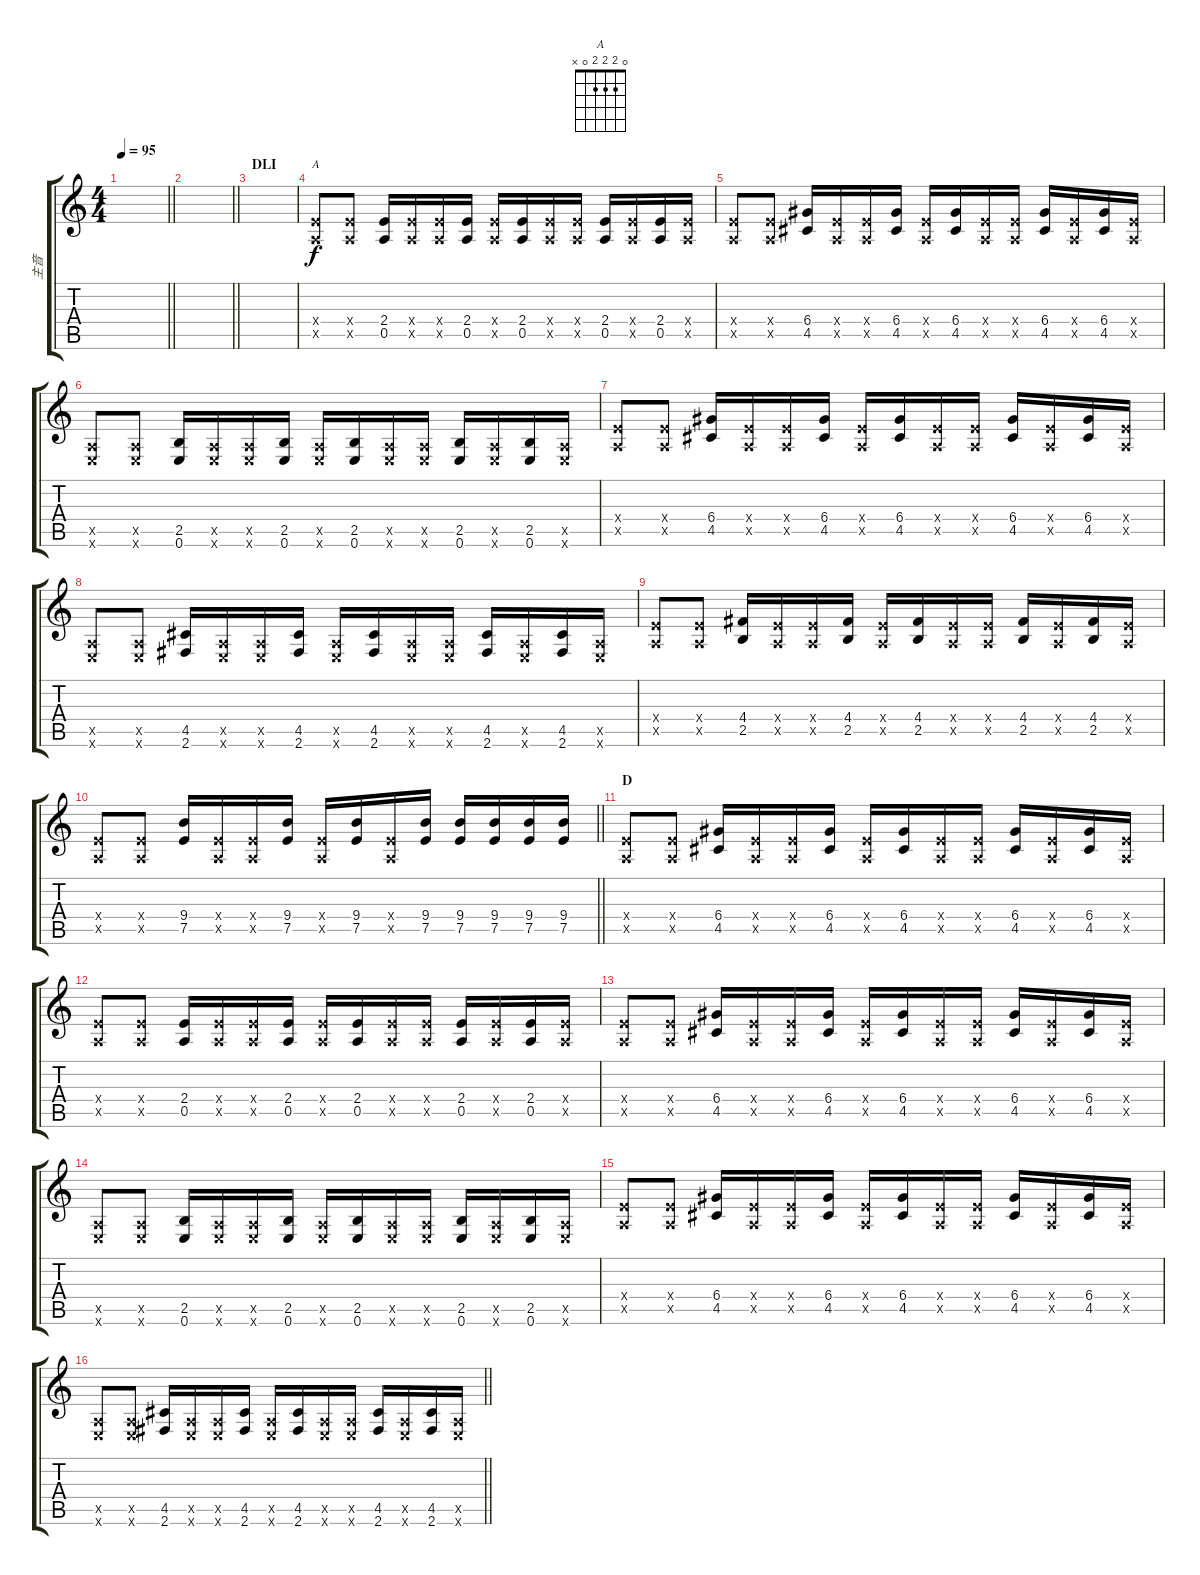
\track ("主音" "主音") {instrument distortionguitar}
\staff {score tabs}
\tuning (E4 B3 G3 D3 A2 E2) {hide}
\chord ("A" 0 2 2 2 0 x)
\ts (4 4)
\tempo 95
\clef g2
\barLineRight lightlight
\ks c
|
\section ("" "")
\barLineRight lightlight
|
\section ("" "DLI")
|
(2.4{x} 0.5{x}).8{ch "A" volume 14} (2.4{x} 0.5{x}).8 (2.4 0.5).16 (2.4{x} 0.5{x}).16 (2.4{x} 0.5{x}).16 (2.4 0.5).16 (2.4{x} 0.5{x}).16 (2.4 0.5).16 (2.4{x} 0.5{x}).16 (2.4{x} 0.5{x}).16 (2.4 0.5).16 (2.4{x} 0.5{x}).16 (2.4 0.5).16 (2.4{x} 0.5{x}).16 |
(2.4{x} 0.5{x}).8 (2.4{x} 0.5{x}).8 (6.4 4.5).16 (2.4{x} 0.5{x}).16 (2.4{x} 0.5{x}).16 (6.4 4.5).16 (2.4{x} 0.5{x}).16 (6.4 4.5).16 (2.4{x} 0.5{x}).16 (2.4{x} 0.5{x}).16 (6.4 4.5).16 (2.4{x} 0.5{x}).16 (6.4 4.5).16 (2.4{x} 0.5{x}).16 |
(0.5{x} 0.6{x}).8 (0.5{x} 0.6{x}).8 (2.5 0.6).16 (0.5{x} 0.6{x}).16 (0.5{x} 0.6{x}).16 (2.5 0.6).16 (0.5{x} 0.6{x}).16 (2.5 0.6).16 (0.5{x} 0.6{x}).16 (0.5{x} 0.6{x}).16 (2.5 0.6).16 (0.5{x} 0.6{x}).16 (2.5 0.6).16 (0.5{x} 0.6{x}).16 |
(2.4{x} 0.5{x}).8 (2.4{x} 0.5{x}).8 (6.4 4.5).16 (2.4{x} 0.5{x}).16 (2.4{x} 0.5{x}).16 (6.4 4.5).16 (2.4{x} 0.5{x}).16 (6.4 4.5).16 (2.4{x} 0.5{x}).16 (2.4{x} 0.5{x}).16 (6.4 4.5).16 (2.4{x} 0.5{x}).16 (6.4 4.5).16 (2.4{x} 0.5{x}).16 |
(0.5{x} 0.6{x}).8 (0.5{x} 0.6{x}).8 (4.5 2.6).16 (0.5{x} 0.6{x}).16 (0.5{x} 0.6{x}).16 (4.5 2.6).16 (0.5{x} 0.6{x}).16 (4.5 2.6).16 (0.5{x} 0.6{x}).16 (0.5{x} 0.6{x}).16 (4.5 2.6).16 (0.5{x} 0.6{x}).16 (4.5 2.6).16 (0.5{x} 0.6{x}).16 |
(2.4{x} 0.5{x}).8 (2.4{x} 0.5{x}).8 (4.4 2.5).16 (2.4{x} 0.5{x}).16 (2.4{x} 0.5{x}).16 (4.4 2.5).16 (2.4{x} 0.5{x}).16 (4.4 2.5).16 (2.4{x} 0.5{x}).16 (2.4{x} 0.5{x}).16 (4.4 2.5).16 (2.4{x} 0.5{x}).16 (4.4 2.5).16 (2.4{x} 0.5{x}).16 |
\barLineRight lightlight
(2.4{x} 0.5{x}).8{volume 16} (2.4{x} 0.5{x}).8 (9.4 7.5).16 (2.4{x} 0.5{x}).16 (2.4{x} 0.5{x}).16 (9.4 7.5).16 (2.4{x} 0.5{x}).16{volume 16} (9.4 7.5).16 (2.4{x} 0.5{x}).16 (9.4 7.5).16 (9.4 7.5).16{volume 16} (9.4 7.5).16 (9.4 7.5).16 (9.4 7.5).16 |
\section ("" "D")
(2.4{x} 0.5{x}).8{volume 14} (2.4{x} 0.5{x}).8 (6.4 4.5).16 (2.4{x} 0.5{x}).16 (2.4{x} 0.5{x}).16 (6.4 4.5).16 (2.4{x} 0.5{x}).16 (6.4 4.5).16 (2.4{x} 0.5{x}).16 (2.4{x} 0.5{x}).16 (6.4 4.5).16 (2.4{x} 0.5{x}).16 (6.4 4.5).16 (2.4{x} 0.5{x}).16 |
(2.4{x} 0.5{x}).8 (2.4{x} 0.5{x}).8 (2.4 0.5).16 (2.4{x} 0.5{x}).16 (2.4{x} 0.5{x}).16 (2.4 0.5).16 (2.4{x} 0.5{x}).16 (2.4 0.5).16 (2.4{x} 0.5{x}).16 (2.4{x} 0.5{x}).16 (2.4 0.5).16 (2.4{x} 0.5{x}).16 (2.4 0.5).16 (2.4{x} 0.5{x}).16 |
(2.4{x} 0.5{x}).8 (2.4{x} 0.5{x}).8 (6.4 4.5).16 (2.4{x} 0.5{x}).16 (2.4{x} 0.5{x}).16 (6.4 4.5).16 (2.4{x} 0.5{x}).16 (6.4 4.5).16 (2.4{x} 0.5{x}).16 (2.4{x} 0.5{x}).16 (6.4 4.5).16 (2.4{x} 0.5{x}).16 (6.4 4.5).16 (2.4{x} 0.5{x}).16 |
(0.5{x} 0.6{x}).8 (0.5{x} 0.6{x}).8 (2.5 0.6).16 (0.5{x} 0.6{x}).16 (0.5{x} 0.6{x}).16 (2.5 0.6).16 (0.5{x} 0.6{x}).16 (2.5 0.6).16 (0.5{x} 0.6{x}).16 (0.5{x} 0.6{x}).16 (2.5 0.6).16 (0.5{x} 0.6{x}).16 (2.5 0.6).16 (0.5{x} 0.6{x}).16 |
(2.4{x} 0.5{x}).8 (2.4{x} 0.5{x}).8 (6.4 4.5).16 (2.4{x} 0.5{x}).16 (2.4{x} 0.5{x}).16 (6.4 4.5).16 (2.4{x} 0.5{x}).16 (6.4 4.5).16 (2.4{x} 0.5{x}).16 (2.4{x} 0.5{x}).16 (6.4 4.5).16 (2.4{x} 0.5{x}).16 (6.4 4.5).16 (2.4{x} 0.5{x}).16 |
\barLineRight lightlight
(0.5{x} 0.6{x}).8 (0.5{x} 0.6{x}).8 (4.5 2.6).16 (0.5{x} 0.6{x}).16 (0.5{x} 0.6{x}).16 (4.5 2.6).16 (0.5{x} 0.6{x}).16 (4.5 2.6).16 (0.5{x} 0.6{x}).16 (0.5{x} 0.6{x}).16 (4.5 2.6).16 (0.5{x} 0.6{x}).16 (4.5 2.6).16 (0.5{x} 0.6{x}).16
